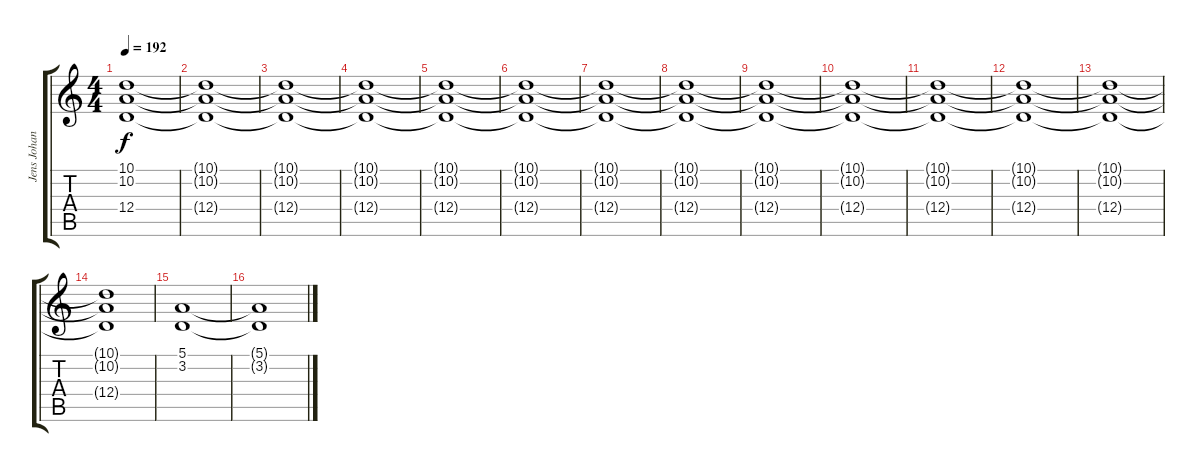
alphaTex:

\track ("Jens Johansson" "Jens Johan") {instrument stringensemble2}
\staff {score tabs}
\tuning (E4 B3 G3 D3 A2 E2) {hide}
\ts (4 4)
\tempo 192
\clef g2
\ks c
(10.1{t} 10.2{t} 12.4{t}).1{dy f} |
(10.1{t} 10.2{t} 12.4{t}).1 |
(10.1{t} 10.2{t} 12.4{t}).1 |
(10.1{t} 10.2{t} 12.4{t}).1 |
(10.1{t} 10.2{t} 12.4{t}).1 |
(10.1{t} 10.2{t} 12.4{t}).1 |
(10.1{t} 10.2{t} 12.4{t}).1 |
(10.1{t} 10.2{t} 12.4{t}).1 |
(10.1{t} 10.2{t} 12.4{t}).1 |
(10.1{t} 10.2{t} 12.4{t}).1 |
(10.1{t} 10.2{t} 12.4{t}).1 |
(10.1{t} 10.2{t} 12.4{t}).1 |
(10.1{t} 10.2{t} 12.4{t}).1 |
(10.1{t} 10.2{t} 12.4{t}).1 |
(5.1 3.2).1 |
(5.1{t} 3.2{t}).1
